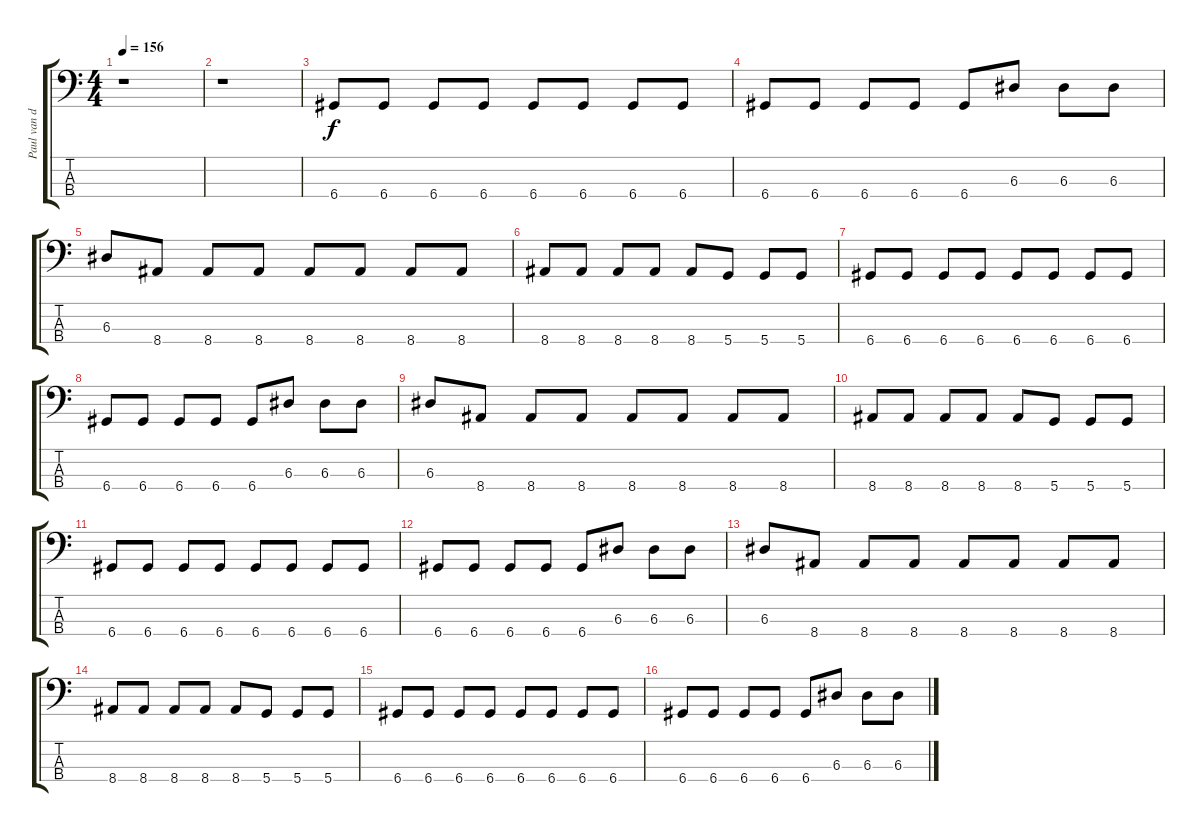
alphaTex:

\track ("Paul van der Walt" "Paul van d") {instrument electricbassfinger}
\staff {score tabs}
\tuning (G2 D2 A1 D1) {hide}
\ts (4 4)
\tempo 156
\clef f4
\ks c
r.1{dy f} |
r.1 |
6.4.8 6.4.8 6.4.8 6.4.8 6.4.8 6.4.8 6.4.8 6.4.8 |
6.4.8 6.4.8 6.4.8 6.4.8 6.4.8 6.3.8 6.3.8 6.3.8 |
6.3.8 8.4.8 8.4.8 8.4.8 8.4.8 8.4.8 8.4.8 8.4.8 |
8.4.8 8.4.8 8.4.8 8.4.8 8.4.8 5.4.8 5.4.8 5.4.8 |
6.4.8 6.4.8 6.4.8 6.4.8 6.4.8 6.4.8 6.4.8 6.4.8 |
6.4.8 6.4.8 6.4.8 6.4.8 6.4.8 6.3.8 6.3.8 6.3.8 |
6.3.8 8.4.8 8.4.8 8.4.8 8.4.8 8.4.8 8.4.8 8.4.8 |
8.4.8 8.4.8 8.4.8 8.4.8 8.4.8 5.4.8 5.4.8 5.4.8 |
6.4.8 6.4.8 6.4.8 6.4.8 6.4.8 6.4.8 6.4.8 6.4.8 |
6.4.8 6.4.8 6.4.8 6.4.8 6.4.8 6.3.8 6.3.8 6.3.8 |
6.3.8 8.4.8 8.4.8 8.4.8 8.4.8 8.4.8 8.4.8 8.4.8 |
8.4.8 8.4.8 8.4.8 8.4.8 8.4.8 5.4.8 5.4.8 5.4.8 |
6.4.8 6.4.8 6.4.8 6.4.8 6.4.8 6.4.8 6.4.8 6.4.8 |
6.4.8 6.4.8 6.4.8 6.4.8 6.4.8 6.3.8 6.3.8 6.3.8
